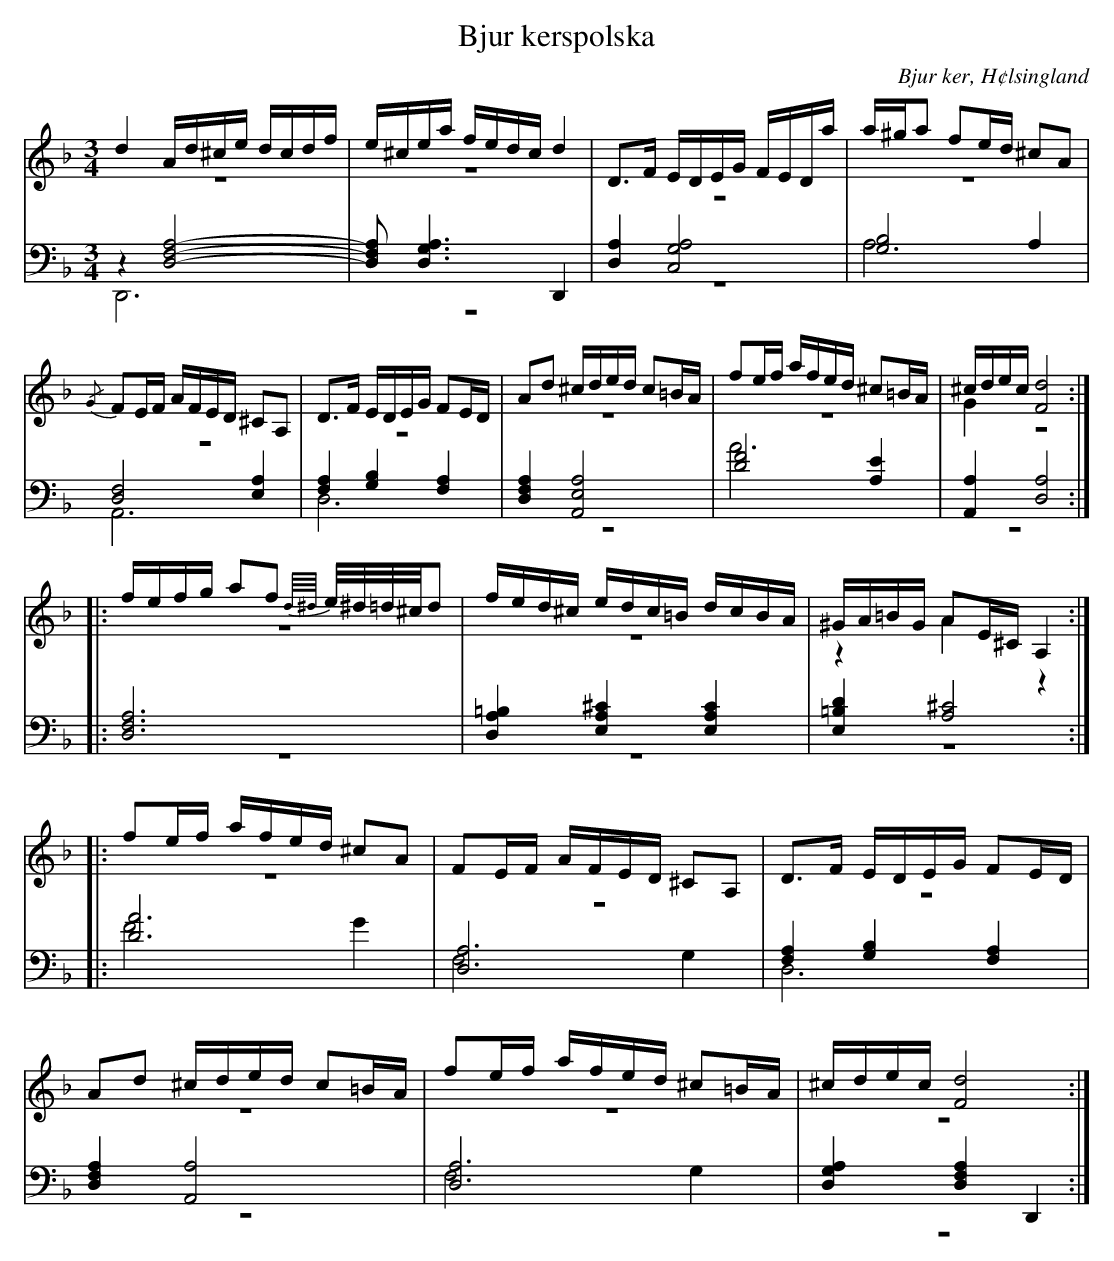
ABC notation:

X:1
T: Bjur kerspolska
O: Bjur ker, H¢lsingland
M: 3/4
L: 1/16
K: Dm
V:1
V:2 merge
V:3
V:4 merge
V:1
d4 Ad^ce dcdf |e^cea fedc d4|D2>F2 EDEG FEDa|a^ga2 f2ed ^c2A2|
{/G}F2EF AFED ^C2A,2|D2>F2 EDEG F2ED|A2d2 ^cded c2=BA|f2ef afed ^c2=BA|^cdec [F8d8]:|
|:fefg a2f2 {d//^d//}e/^d/=d/^c/d2 |fed^c edc=B dcBA|^GA=BG A2E^C A,4:|
|:f2ef afed ^c2A2|F2EF AFED ^C2A,2|D2>F2 EDEG F2ED|
A2d2 ^cded c2=BA|f2ef afed ^c2=BA|^cdec [F8d8]:|
V:2
z12|z12|z12|z12|
z12|z12|z12|z12|G4 z8:|
|:z12|z12|z4 A4 z4:|
|:z12|z12|z12|
z12|z12|z12:|
V:3 clef=bass
z4 [D,8F,8 A,8]-|[D,2F,2 A,2] [D,6G,6A,6] D,,4|[D,4A,4] [C,8G,8A,8]|[B,8G,8] A,4|
[D,8F,8] [E,4A,4]|[F,4A,4] [G,4B,4] [F,4A,4]|[D,4F,4A,4] [A,,8E,8A,8]|[D8F8] [A,4E4]|[A,,4A,4] [D,8A,8]:|
|:[D,12F,12A,12]|[D,4A,4=B,4] [E,4A,4^C4] [E,4A,4C4]|[E,4=B,4D4] [A,8^C8]:|
|:[D12A12]|[D,12A,12]|[F,4A,4] [G,4B,4] [F,4A,4]|
[D,4F,4A,4] [A,,8A,8]|[D,12A,12]|[D,4G,4A,4] [D,4F,4A,4] D,,4:|
V:4 clef=bass
D,,12|z12|z12|A,12|
A,,12|D,12|z12|A12|z12:|
|:z12|z12|z12:|
|:F8 G4|F,8 G,4|D,12|
z12|F,8 G,4|z12:|
